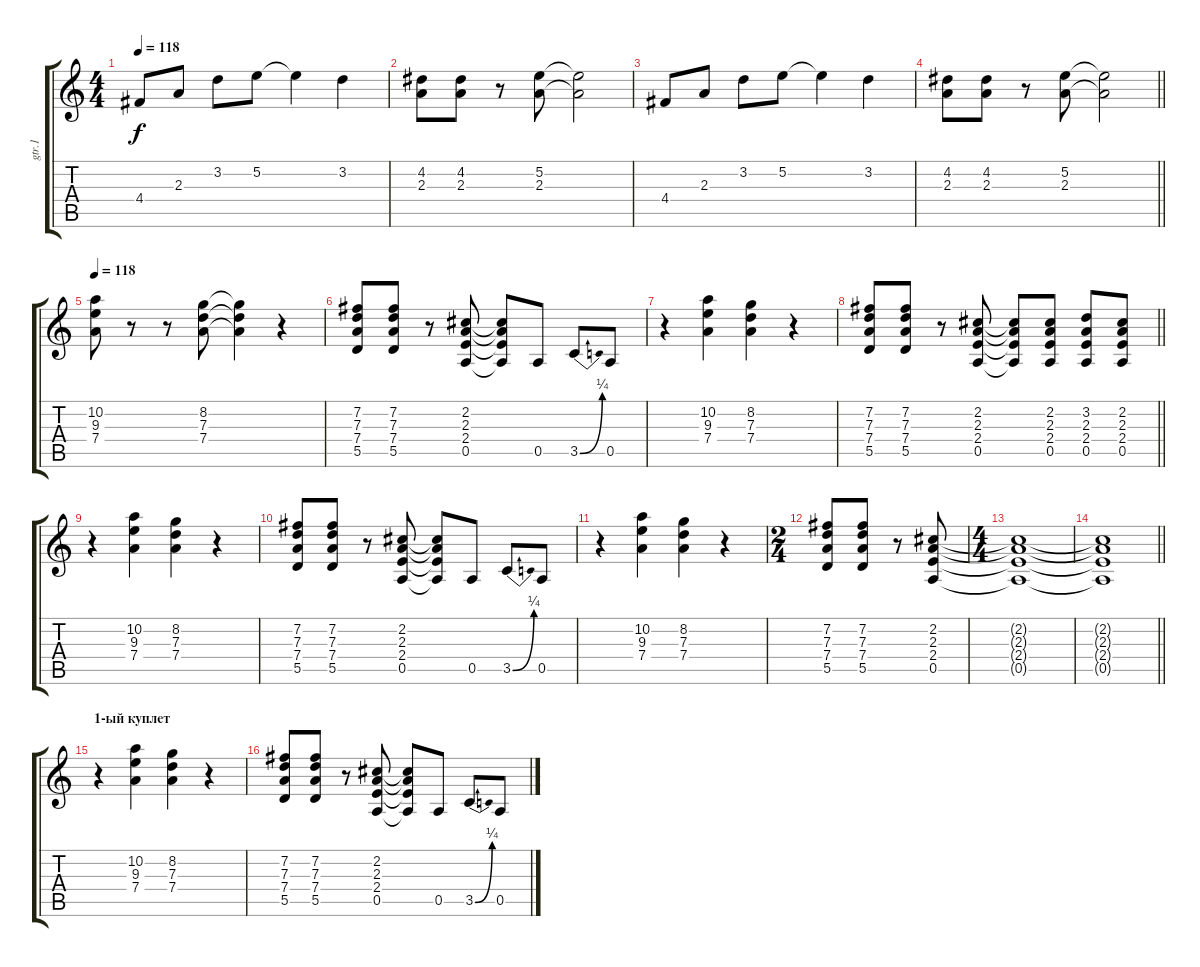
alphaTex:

\track ("gtr.1" "gtr.1") {instrument distortionguitar}
\staff {score tabs}
\tuning (E4 B3 G3 D3 A2 E2) {hide}
\ts (4 4)
\tempo 118
\tempo 100
\tempo 118
\clef g2
\ks c
4.4.8{dy f instrument distortionguitar} 2.3.8 3.2.8 5.2.8 5.2{t}.4 3.2.4 |
(4.2 2.3).8 (4.2 2.3).8 r.8 (5.2 2.3).8 (5.2{t} 2.3{t}).2 |
4.4.8 2.3.8 3.2.8 5.2.8 5.2{t}.4 3.2.4 |
\barLineRight lightlight
(4.2 2.3).8 (4.2 2.3).8 r.8 (5.2 2.3).8 (5.2{t} 2.3{t}).2 |
\tempo 118
(10.2 9.3 7.4).8 r.8 r.8 (8.2 7.3 7.4).8 (8.2{t} 7.3{t} 7.4{t}).4 r.4 |
(7.2 7.3 7.4 5.5).8 (7.2 7.3 7.4 5.5).8 r.8 (2.2 2.3 2.4 0.5).8 (2.2{t} 2.3{t} 2.4{t} 0.5{t}).8 0.5.8 3.5{be (bend 0 0 60 1)}.8 0.5.8 |
r.4 (10.2 9.3 7.4).4 (8.2 7.3 7.4).4 r.4 |
\barLineRight lightlight
(7.2 7.3 7.4 5.5).8 (7.2 7.3 7.4 5.5).8 r.8 (2.2 2.3 2.4 0.5).8 (2.2{t} 2.3{t} 2.4{t} 0.5{t}).8 (2.2 2.3 2.4 0.5).8 (3.2 2.3 2.4 0.5).8 (2.2 2.3 2.4 0.5).8 |
r.4 (10.2 9.3 7.4).4 (8.2 7.3 7.4).4 r.4 |
(7.2 7.3 7.4 5.5).8 (7.2 7.3 7.4 5.5).8 r.8 (2.2 2.3 2.4 0.5).8 (2.2{t} 2.3{t} 2.4{t} 0.5{t}).8 0.5.8 3.5{be (bend 0 0 60 1)}.8 0.5.8 |
r.4 (10.2 9.3 7.4).4 (8.2 7.3 7.4).4 r.4 |
\ts (2 4)
(7.2 7.3 7.4 5.5).8 (7.2 7.3 7.4 5.5).8 r.8 (2.2 2.3 2.4 0.5).8 |
\ts (4 4)
(2.2{t} 2.3{t} 2.4{t} 0.5{t}).1 |
\barLineRight lightlight
(2.2{t} 2.3{t} 2.4{t} 0.5{t}).1 |
\section ("" "1-ый куплет")
r.4 (10.2 9.3 7.4).4 (8.2 7.3 7.4).4 r.4 |
(7.2 7.3 7.4 5.5).8 (7.2 7.3 7.4 5.5).8 r.8 (2.2 2.3 2.4 0.5).8 (2.2{t} 2.3{t} 2.4{t} 0.5{t}).8 0.5.8 3.5{be (bend 0 0 60 1)}.8 0.5.8
